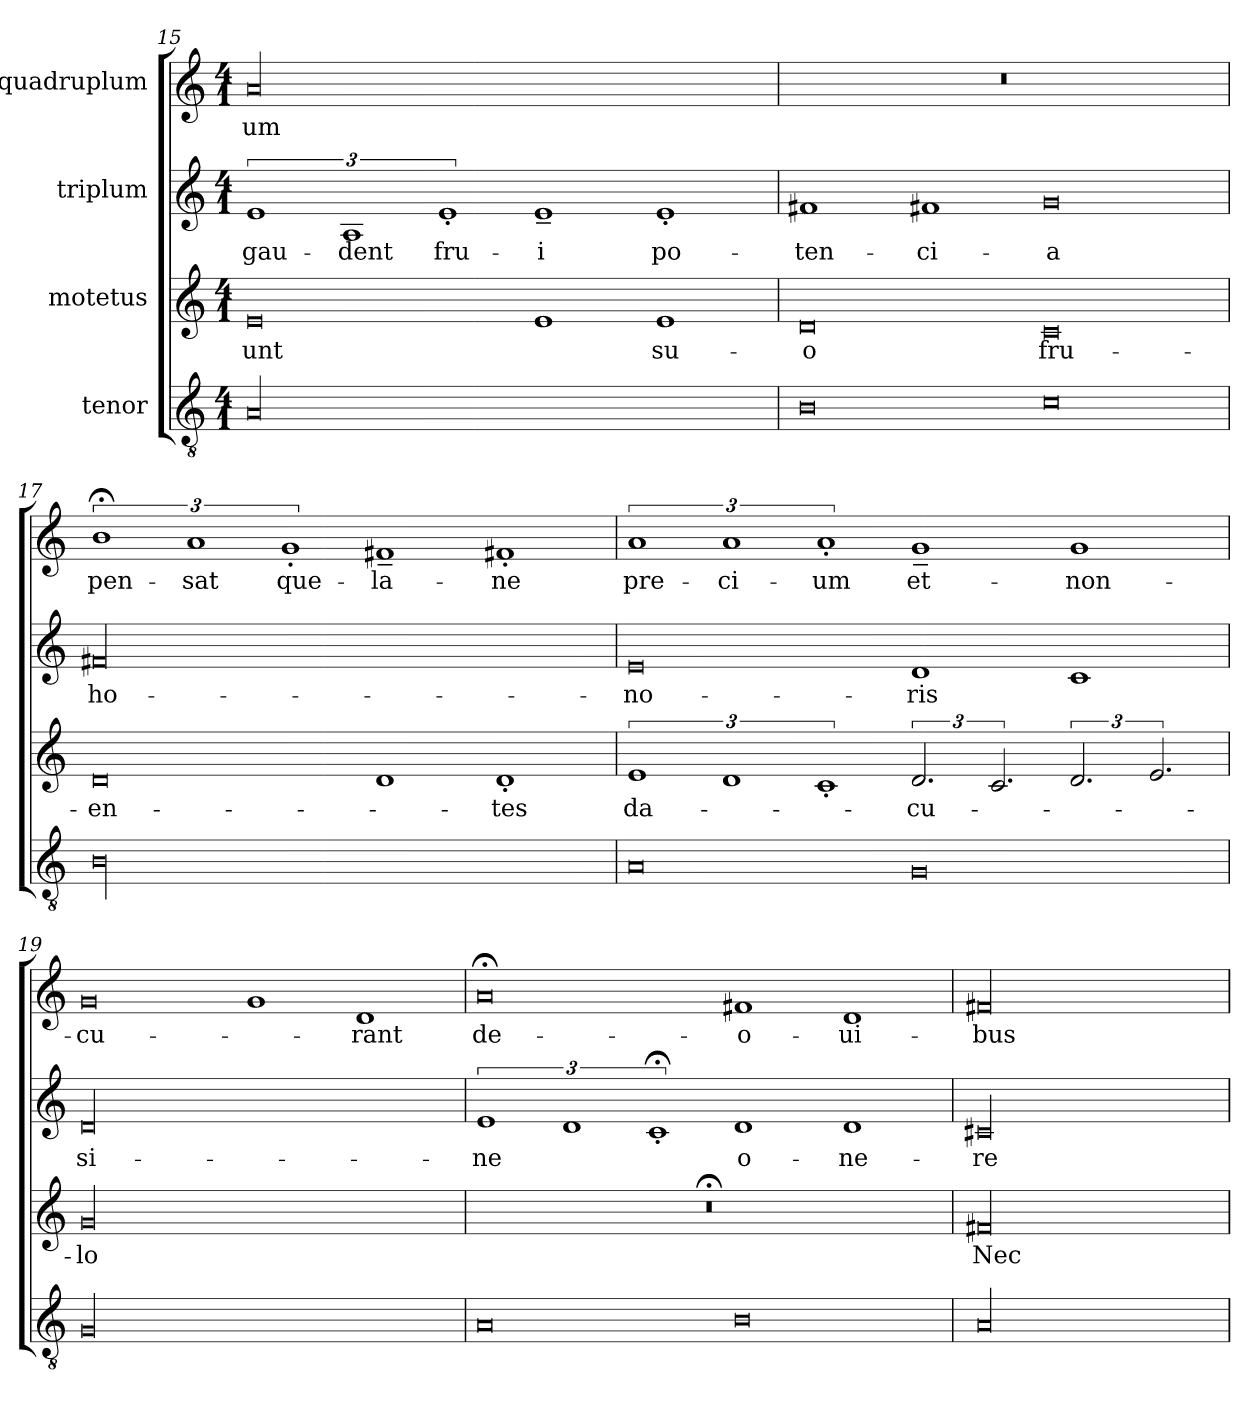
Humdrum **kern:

**kern	**kern	**text	**kern	**text	**kern	**text
*part4	*part3	*part3	*part2	*part2	*part1	*part1
*staff4	*staff3	*staff3	*staff2	*staff2	*staff1	*staff1
*I"tenor	*I"motetus	*	*I"triplum	*	*I"quadruplum	*
!!LO:PB:g=z
*clefGv2	*clefG2	*	*clefG2	*	*clefG2	*
*k[]	*k[]	*	*k[]	*	*k[]	*
*C:	*C:	*	*C:	*	*C:	*
*M4/1	*M4/1	*	*M4/1	*	*M4/1	*
=15	=15	=15	=15	=15	=15	=15
00A/	0e/	-unt	3%2e/	gau-	00a/	-um
.	.	.	3%2A/	-dent	.	.
.	.	.	3%2e'/	fru-	.	.
.	1e/	.	1e~/	-i	.	.
.	1e/	su-	1e'/	po-	.	.
=16	=16	=16	=16	=16	=16	=16
0B\	0d/	-o	1f#X/	-ten-	00r	.
.	.	.	1f#X/	-ci-	.	.
0c\	0c/	fru-	0g/	-a	.	.
=17	=17	=17	=17	=17	=17	=17
00B\	0d/	-en-	00f#X/	ho-	3%2b;<\	pen-
.	.	.	.	.	3%2a/	-sat
.	.	.	.	.	3%2g'/	que-
.	1d/	.	.	.	1f#X~/	la-
.	1d'/	-tes	.	.	1f#X'/	-ne
=18	=18	=18	=18	=18	=18	=18
0A/	3%2e/	da-	0e/	-no-	3%2a/	pre-
.	3%2d/	.	.	.	3%2a/	-ci-
.	3%2c'/	.	.	.	3%2a'/	-um
0G/	3.d/	-cu-	1d/	-ris	1g~/	et-
.	3.c/	.	.	.	.	.
.	3.d/	.	1c/	.	1g/	non-
.	3.e/	.	.	.	.	.
=19	=19	=19	=19	=19	=19	=19
00G/	00g/	-lo	00d/	si-	0g/	cu-
.	.	.	.	.	1g/	.
.	.	.	.	.	1d/	-rant
=20	=20	=20	=20	=20	=20	=20
0A/	00r;<	.	3%2e/	-ne	0a;</	de-
.	.	.	3%2d/	.	.	.
.	.	.	3%2c;<'/	.	.	.
0B\	.	.	1d/	o-	1f#X/	o-
.	.	.	1d/	-ne-	1d/	-ui-
=21	=21	=21	=21	=21	=21	=21
00A/	00f#X/	Nec-	00c#X/	-re	00f#X/	-bus
=	=	=	=	=	=	=
*-	*-	*-	*-	*-	*-	*-
